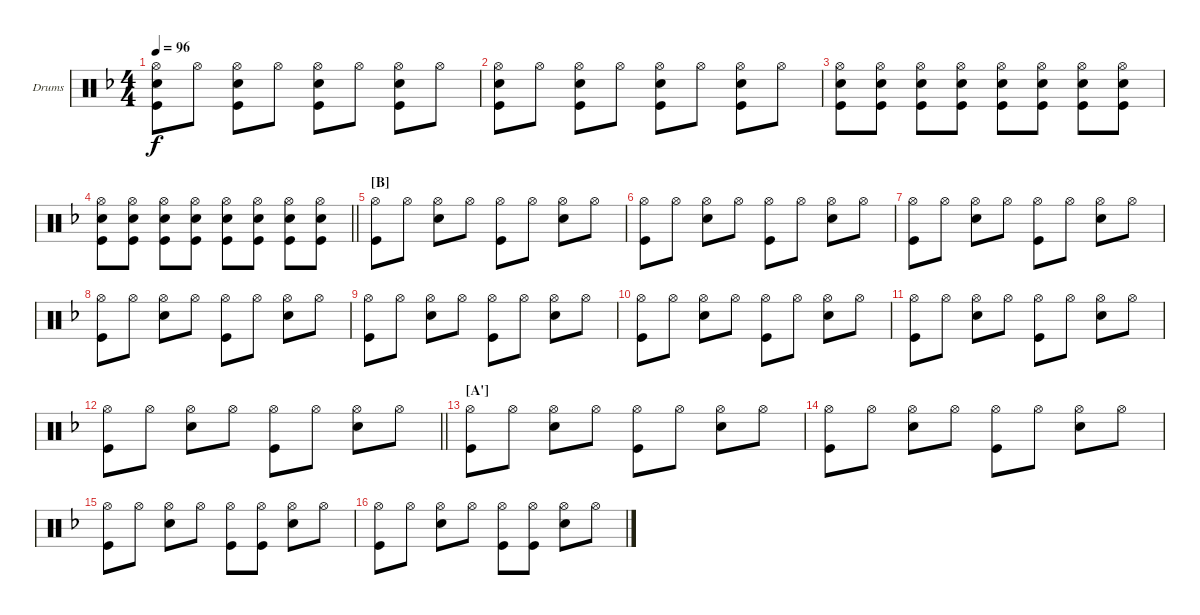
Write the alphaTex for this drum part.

\bracketExtendMode groupsimilarinstruments
\firstSystemTrackNameOrientation horizontal
\otherSystemsTrackNameOrientation horizontal
\track ("Fabrizio Moretti" "Drums") {instrument percussion}
\staff {score}
\articulation defaults
\ts (4 4)
\tempo 96
\clef neutral
\ks f
("Hi-Hat (open)" "Snare (hit) 2" "Kick (hit)").8{dy f} "Hi-Hat (open)".8 ("Hi-Hat (open)" "Snare (hit) 2" "Kick (hit)").8 "Hi-Hat (open)".8 ("Hi-Hat (open)" "Snare (hit) 2" "Kick (hit)").8 "Hi-Hat (open)".8 ("Hi-Hat (open)" "Snare (hit) 2" "Kick (hit)").8 "Hi-Hat (open)".8 |
("Hi-Hat (open)" "Snare (hit) 2" "Kick (hit)").8 "Hi-Hat (open)".8 ("Hi-Hat (open)" "Snare (hit) 2" "Kick (hit)").8 "Hi-Hat (open)".8 ("Hi-Hat (open)" "Snare (hit) 2" "Kick (hit)").8 "Hi-Hat (open)".8 ("Hi-Hat (open)" "Snare (hit) 2" "Kick (hit)").8 "Hi-Hat (open)".8 |
("Hi-Hat (open)" "Snare (hit) 2" "Kick (hit)").8 ("Hi-Hat (open)" "Snare (hit) 2" "Kick (hit)").8 ("Hi-Hat (open)" "Snare (hit) 2" "Kick (hit)").8 ("Hi-Hat (open)" "Snare (hit) 2" "Kick (hit)").8 ("Hi-Hat (open)" "Snare (hit) 2" "Kick (hit)").8 ("Hi-Hat (open)" "Snare (hit) 2" "Kick (hit)").8 ("Hi-Hat (open)" "Snare (hit) 2" "Kick (hit)").8 ("Hi-Hat (open)" "Snare (hit) 2" "Kick (hit)").8 |
\barLineRight lightlight
("Hi-Hat (open)" "Snare (hit) 2" "Kick (hit)").8 ("Hi-Hat (open)" "Snare (hit) 2" "Kick (hit)").8 ("Hi-Hat (open)" "Snare (hit) 2" "Kick (hit)").8 ("Hi-Hat (open)" "Snare (hit) 2" "Kick (hit)").8 ("Hi-Hat (open)" "Snare (hit) 2" "Kick (hit)").8 ("Hi-Hat (open)" "Snare (hit) 2" "Kick (hit)").8 ("Hi-Hat (open)" "Snare (hit) 2" "Kick (hit)").8 ("Hi-Hat (open)" "Snare (hit) 2" "Kick (hit)").8 |
\section ("B" "")
("Hi-Hat (open)" "Kick (hit)").8 "Hi-Hat (open)".8 ("Hi-Hat (open)" "Snare (hit) 2").8 "Hi-Hat (open)".8 ("Hi-Hat (open)" "Kick (hit)").8 "Hi-Hat (open)".8 ("Hi-Hat (open)" "Snare (hit) 2").8 "Hi-Hat (open)".8 |
("Hi-Hat (open)" "Kick (hit)").8 "Hi-Hat (open)".8 ("Hi-Hat (open)" "Snare (hit) 2").8 "Hi-Hat (open)".8 ("Hi-Hat (open)" "Kick (hit)").8 "Hi-Hat (open)".8 ("Hi-Hat (open)" "Snare (hit) 2").8 "Hi-Hat (open)".8 |
("Hi-Hat (open)" "Kick (hit)").8 "Hi-Hat (open)".8 ("Hi-Hat (open)" "Snare (hit) 2").8 "Hi-Hat (open)".8 ("Hi-Hat (open)" "Kick (hit)").8 "Hi-Hat (open)".8 ("Hi-Hat (open)" "Snare (hit) 2").8 "Hi-Hat (open)".8 |
("Hi-Hat (open)" "Kick (hit)").8 "Hi-Hat (open)".8 ("Hi-Hat (open)" "Snare (hit) 2").8 "Hi-Hat (open)".8 ("Hi-Hat (open)" "Kick (hit)").8 "Hi-Hat (open)".8 ("Hi-Hat (open)" "Snare (hit) 2").8 "Hi-Hat (open)".8 |
("Hi-Hat (open)" "Kick (hit)").8 "Hi-Hat (open)".8 ("Hi-Hat (open)" "Snare (hit) 2").8 "Hi-Hat (open)".8 ("Hi-Hat (open)" "Kick (hit)").8 "Hi-Hat (open)".8 ("Hi-Hat (open)" "Snare (hit) 2").8 "Hi-Hat (open)".8 |
("Hi-Hat (open)" "Kick (hit)").8 "Hi-Hat (open)".8 ("Hi-Hat (open)" "Snare (hit) 2").8 "Hi-Hat (open)".8 ("Hi-Hat (open)" "Kick (hit)").8 "Hi-Hat (open)".8 ("Hi-Hat (open)" "Snare (hit) 2").8 "Hi-Hat (open)".8 |
("Hi-Hat (open)" "Kick (hit)").8 "Hi-Hat (open)".8 ("Hi-Hat (open)" "Snare (hit) 2").8 "Hi-Hat (open)".8 ("Hi-Hat (open)" "Kick (hit)").8 "Hi-Hat (open)".8 ("Hi-Hat (open)" "Snare (hit) 2").8 "Hi-Hat (open)".8 |
\barLineRight lightlight
("Hi-Hat (open)" "Kick (hit)").8 "Hi-Hat (open)".8 ("Hi-Hat (open)" "Snare (hit) 2").8 "Hi-Hat (open)".8 ("Hi-Hat (open)" "Kick (hit)").8 "Hi-Hat (open)".8 ("Hi-Hat (open)" "Snare (hit) 2").8 "Hi-Hat (open)".8 |
\section ("A'" "")
("Hi-Hat (open)" "Kick (hit)").8 "Hi-Hat (open)".8 ("Hi-Hat (open)" "Snare (hit) 2").8 "Hi-Hat (open)".8 ("Hi-Hat (open)" "Kick (hit)").8 "Hi-Hat (open)".8 ("Hi-Hat (open)" "Snare (hit) 2").8 "Hi-Hat (open)".8 |
("Hi-Hat (open)" "Kick (hit)").8 "Hi-Hat (open)".8 ("Hi-Hat (open)" "Snare (hit) 2").8 "Hi-Hat (open)".8 ("Hi-Hat (open)" "Kick (hit)").8 "Hi-Hat (open)".8 ("Hi-Hat (open)" "Snare (hit) 2").8 "Hi-Hat (open)".8 |
("Hi-Hat (open)" "Kick (hit)").8 "Hi-Hat (open)".8 ("Hi-Hat (open)" "Snare (hit) 2").8 "Hi-Hat (open)".8 ("Hi-Hat (open)" "Kick (hit)").8 ("Hi-Hat (open)" "Kick (hit)").8 ("Hi-Hat (open)" "Snare (hit) 2").8 "Hi-Hat (open)".8 |
("Hi-Hat (open)" "Kick (hit)").8 "Hi-Hat (open)".8 ("Hi-Hat (open)" "Snare (hit) 2").8 "Hi-Hat (open)".8 ("Hi-Hat (open)" "Kick (hit)").8 ("Hi-Hat (open)" "Kick (hit)").8 ("Hi-Hat (open)" "Snare (hit) 2").8 "Hi-Hat (open)".8
